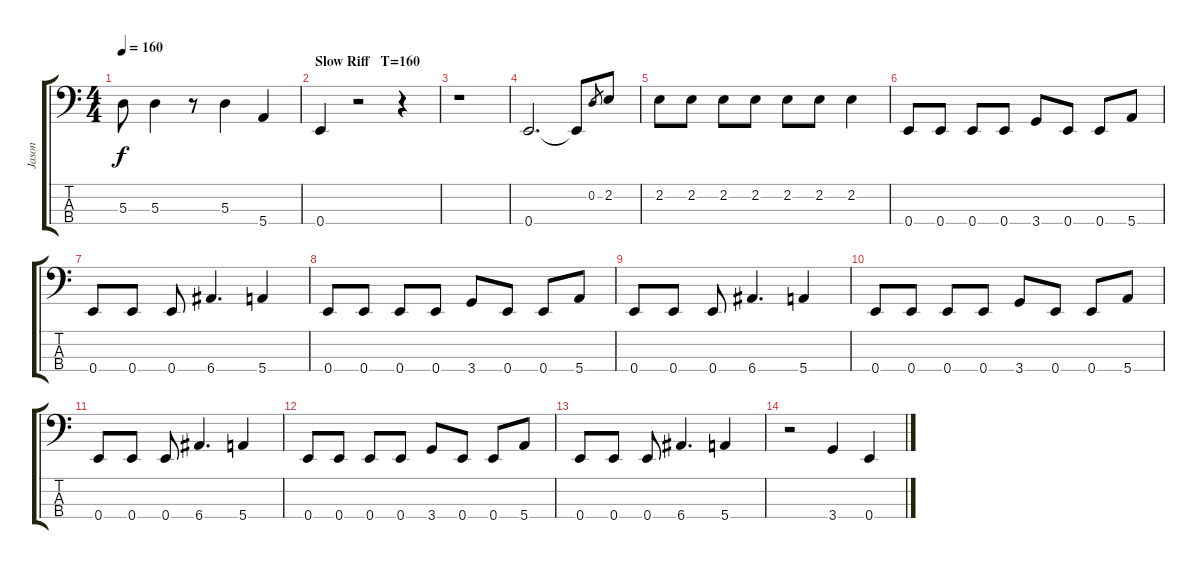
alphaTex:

\track ("Jason" "Jason") {instrument electricbassfinger}
\staff {score tabs}
\tuning (G2 D2 A1 E1) {hide}
\ts (4 4)
\tempo 160
\clef f4
\ks c
5.3.8{dy f} 5.3.4 r.8 5.3.4 5.4.4 |
\section ("" "Slow Riff   T=160")
0.4.4 r.2 r.4 |
r.1 |
0.4.2{d} 0.4{t}.8 0.2.8{gr} 2.2.8 |
2.2.8 2.2.8 2.2.8 2.2.8 2.2.8 2.2.8 2.2.4 |
0.4.8 0.4.8 0.4.8 0.4.8 3.4.8 0.4.8 0.4.8 5.4.8 |
0.4.8 0.4.8 0.4.8 6.4.4{d} 5.4.4 |
0.4.8 0.4.8 0.4.8 0.4.8 3.4.8 0.4.8 0.4.8 5.4.8 |
0.4.8 0.4.8 0.4.8 6.4.4{d} 5.4.4 |
0.4.8 0.4.8 0.4.8 0.4.8 3.4.8 0.4.8 0.4.8 5.4.8 |
0.4.8 0.4.8 0.4.8 6.4.4{d} 5.4.4 |
0.4.8 0.4.8 0.4.8 0.4.8 3.4.8 0.4.8 0.4.8 5.4.8 |
0.4.8 0.4.8 0.4.8 6.4.4{d} 5.4.4 |
r.2 3.4.4 0.4.4
